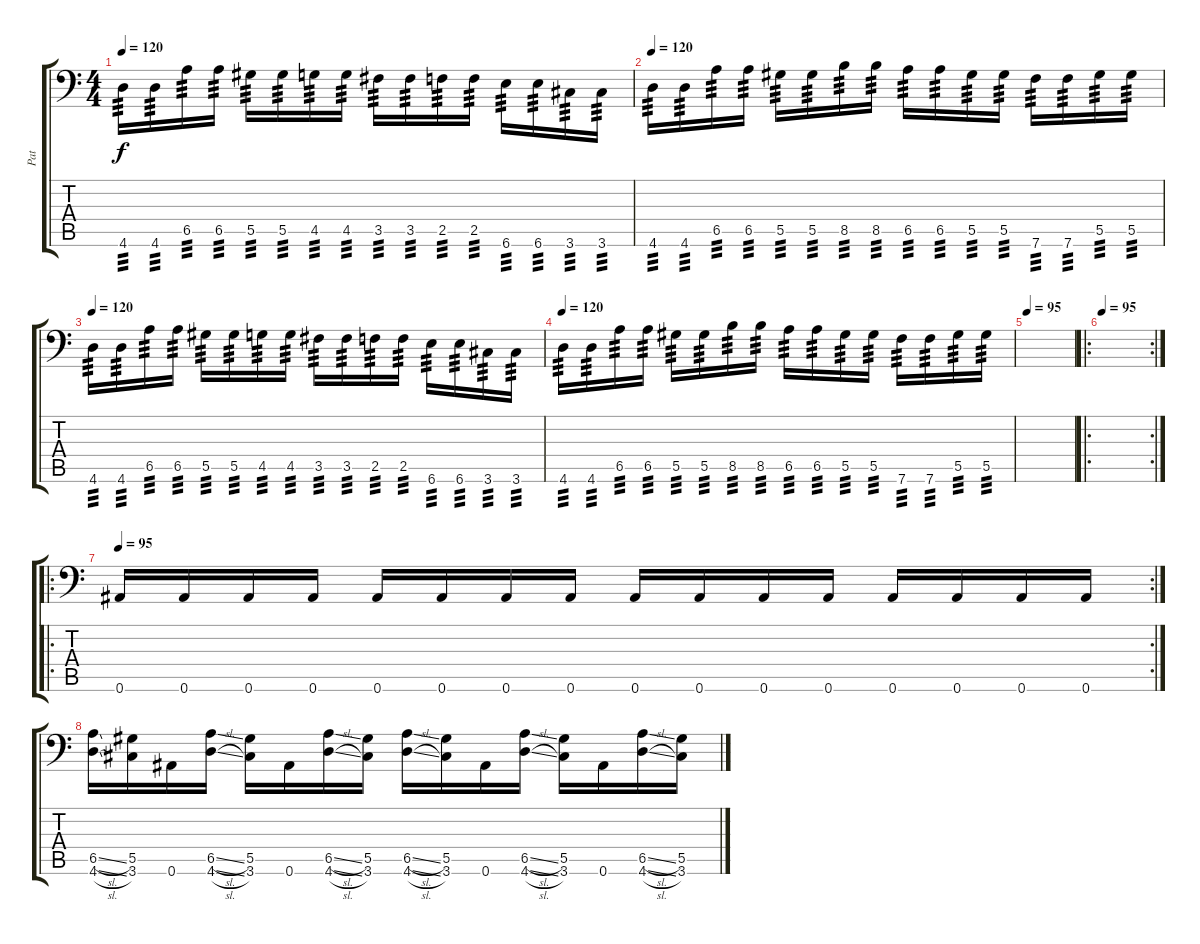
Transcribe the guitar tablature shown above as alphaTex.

\track ("Pat" "Pat") {instrument distortionguitar}
\staff {score tabs}
\tuning (Bb3 F3 Db3 Ab2 Eb2 Bb1) {hide}
\ts (4 4)
\tempo 120
\clef f4
\ks c
4.6.16{tp 3 dy f} 4.6.16{tp 3} 6.5.16{tp 3} 6.5.16{tp 3} 5.5.16{tp 3} 5.5.16{tp 3} 4.5.16{tp 3} 4.5.16{tp 3} 3.5.16{tp 3} 3.5.16{tp 3} 2.5.16{tp 3} 2.5.16{tp 3} 6.6.16{tp 3} 6.6.16{tp 3} 3.6.16{tp 3} 3.6.16{tp 3} |
\tempo 120
4.6.16{tp 3} 4.6.16{tp 3} 6.5.16{tp 3} 6.5.16{tp 3} 5.5.16{tp 3} 5.5.16{tp 3} 8.5.16{tp 3} 8.5.16{tp 3} 6.5.16{tp 3} 6.5.16{tp 3} 5.5.16{tp 3} 5.5.16{tp 3} 7.6.16{tp 3} 7.6.16{tp 3} 5.5.16{tp 3} 5.5.16{tp 3} |
\tempo 120
4.6.16{tp 3} 4.6.16{tp 3} 6.5.16{tp 3} 6.5.16{tp 3} 5.5.16{tp 3} 5.5.16{tp 3} 4.5.16{tp 3} 4.5.16{tp 3} 3.5.16{tp 3} 3.5.16{tp 3} 2.5.16{tp 3} 2.5.16{tp 3} 6.6.16{tp 3} 6.6.16{tp 3} 3.6.16{tp 3} 3.6.16{tp 3} |
\tempo 120
4.6.16{tp 3} 4.6.16{tp 3} 6.5.16{tp 3} 6.5.16{tp 3} 5.5.16{tp 3} 5.5.16{tp 3} 8.5.16{tp 3} 8.5.16{tp 3} 6.5.16{tp 3} 6.5.16{tp 3} 5.5.16{tp 3} 5.5.16{tp 3} 7.6.16{tp 3} 7.6.16{tp 3} 5.5.16{tp 3} 5.5.16{tp 3} |
\tempo 95
|
\ro
\rc 2
\tempo 95
|
\ro
\rc 2
\tempo 95
0.6.16 0.6.16 0.6.16 0.6.16 0.6.16 0.6.16 0.6.16 0.6.16 0.6.16 0.6.16 0.6.16 0.6.16 0.6.16 0.6.16 0.6.16 0.6.16 |
(6.5{sl} 4.6{sl}).16 (5.5 3.6).16 0.6.16 (6.5{sl} 4.6{sl}).16 (5.5 3.6).16 0.6.16 (6.5{sl} 4.6{sl}).16 (5.5 3.6).16 (6.5{sl} 4.6{sl}).16 (5.5 3.6).16 0.6.16 (6.5{sl} 4.6{sl}).16 (5.5 3.6).16 0.6.16 (6.5{sl} 4.6{sl}).16 (5.5 3.6).16
